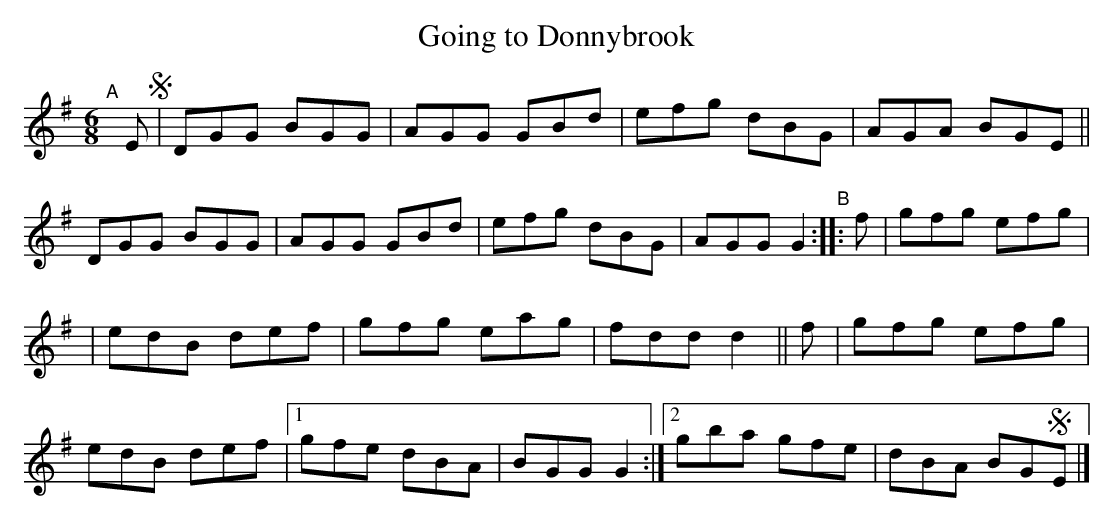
X:1
T: Going to Donnybrook
M: 6/8
L: 1/8
K: G
"^A"[|] E !segno!\
|  DGG BGG | AGG GBd | efg dBG | AGA BGE \
|| DGG BGG | AGG GBd | efg dBG | AGG G2 "^B":: f | gfg efg |
|  edB def | gfg eag | fdd d2 || f \
|  gfg efg | edB def |[1 gfe dBA | BGG G2 :|\
[2 gba gfe | dBA BG!segno!E |]
